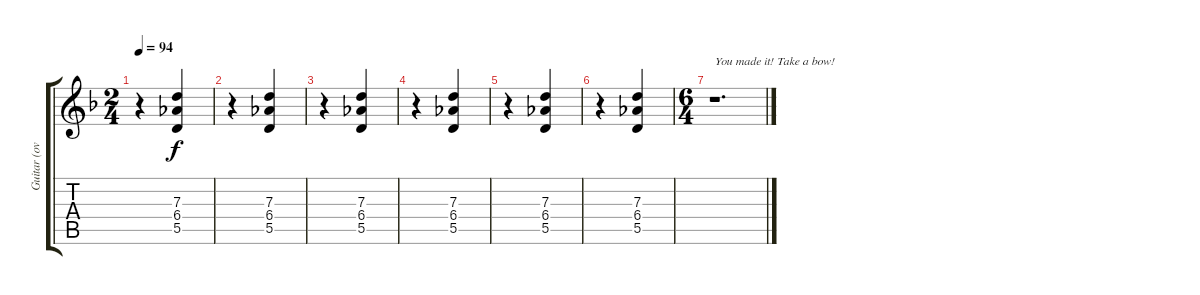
\track ("Guitar (overdub)" "Guitar (ov") {instrument overdrivenguitar}
\staff {score tabs}
\tuning (E4 B3 G3 D3 A2 D2) {hide}
\ts (2 4)
\tempo 94
\clef g2
\ks dminor
r.4{dy f} (7.3 6.4 5.5).4 |
r.4 (7.3 6.4 5.5).4 |
r.4 (7.3 6.4 5.5).4 |
r.4 (7.3 6.4 5.5).4 |
r.4 (7.3 6.4 5.5).4 |
r.4 (7.3 6.4 5.5).4 |
\ts (6 4)
r.1{d txt "You made it! Take a bow!"}
